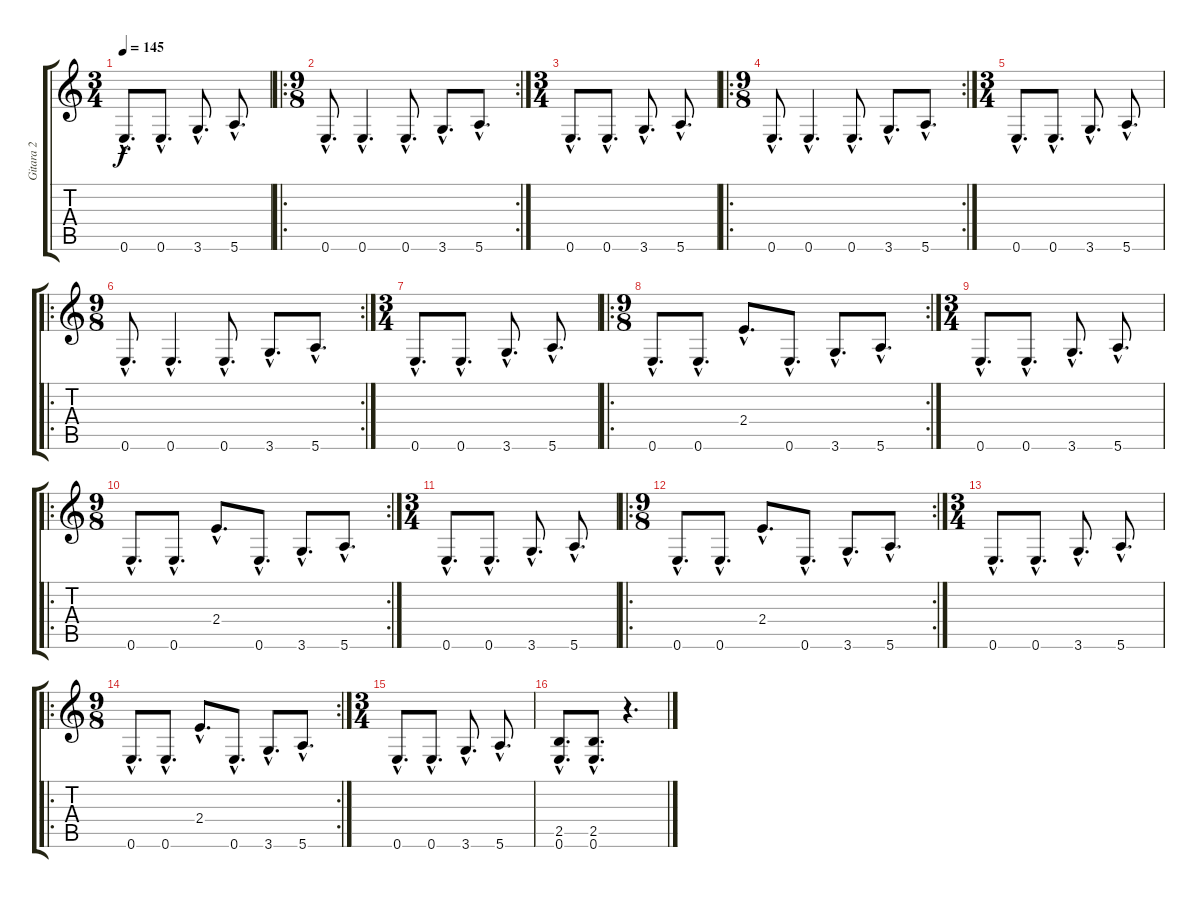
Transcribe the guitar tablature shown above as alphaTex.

\track ("Gitara 2" "Gitara 2") {instrument overdrivenguitar}
\staff {score tabs}
\tuning (E4 B3 G3 D3 A2 E2) {hide}
\ts (3 4)
\tempo 145
\clef g2
\ks c
0.6{hac}.8{d dy f} 0.6{hac}.8{d} 3.6{hac}.8{d} 5.6{hac}.8{d} |
\ro
\rc 2
\ts (9 8)
0.6{hac}.8{d} 0.6{hac}.4{d} 0.6{hac}.8{d} 3.6{hac}.8{d} 5.6{hac}.8{d} |
\ts (3 4)
0.6{hac}.8{d} 0.6{hac}.8{d} 3.6{hac}.8{d} 5.6{hac}.8{d} |
\ro
\rc 2
\ts (9 8)
0.6{hac}.8{d} 0.6{hac}.4{d} 0.6{hac}.8{d} 3.6{hac}.8{d} 5.6{hac}.8{d} |
\ts (3 4)
0.6{hac}.8{d} 0.6{hac}.8{d} 3.6{hac}.8{d} 5.6{hac}.8{d} |
\ro
\rc 2
\ts (9 8)
0.6{hac}.8{d} 0.6{hac}.4{d} 0.6{hac}.8{d} 3.6{hac}.8{d} 5.6{hac}.8{d} |
\ts (3 4)
0.6{hac}.8{d} 0.6{hac}.8{d} 3.6{hac}.8{d} 5.6{hac}.8{d} |
\ro
\rc 2
\ts (9 8)
0.6{hac}.8{d} 0.6{hac}.8{d} 2.4{hac}.8{d} 0.6{hac}.8{d} 3.6{hac}.8{d} 5.6{hac}.8{d} |
\ts (3 4)
0.6{hac}.8{d} 0.6{hac}.8{d} 3.6{hac}.8{d} 5.6{hac}.8{d} |
\ro
\rc 2
\ts (9 8)
0.6{hac}.8{d} 0.6{hac}.8{d} 2.4{hac}.8{d} 0.6{hac}.8{d} 3.6{hac}.8{d} 5.6{hac}.8{d} |
\ts (3 4)
0.6{hac}.8{d} 0.6{hac}.8{d} 3.6{hac}.8{d} 5.6{hac}.8{d} |
\ro
\rc 2
\ts (9 8)
0.6{hac}.8{d} 0.6{hac}.8{d} 2.4{hac}.8{d} 0.6{hac}.8{d} 3.6{hac}.8{d} 5.6{hac}.8{d} |
\ts (3 4)
0.6{hac}.8{d} 0.6{hac}.8{d} 3.6{hac}.8{d} 5.6{hac}.8{d} |
\ro
\rc 2
\ts (9 8)
0.6{hac}.8{d} 0.6{hac}.8{d} 2.4{hac}.8{d} 0.6{hac}.8{d} 3.6{hac}.8{d} 5.6{hac}.8{d} |
\ts (3 4)
0.6{hac}.8{d} 0.6{hac}.8{d} 3.6{hac}.8{d} 5.6{hac}.8{d} |
(2.5{hac} 0.6{hac}).8{d} (2.5{hac} 0.6{hac}).8{d} r.4{d}
